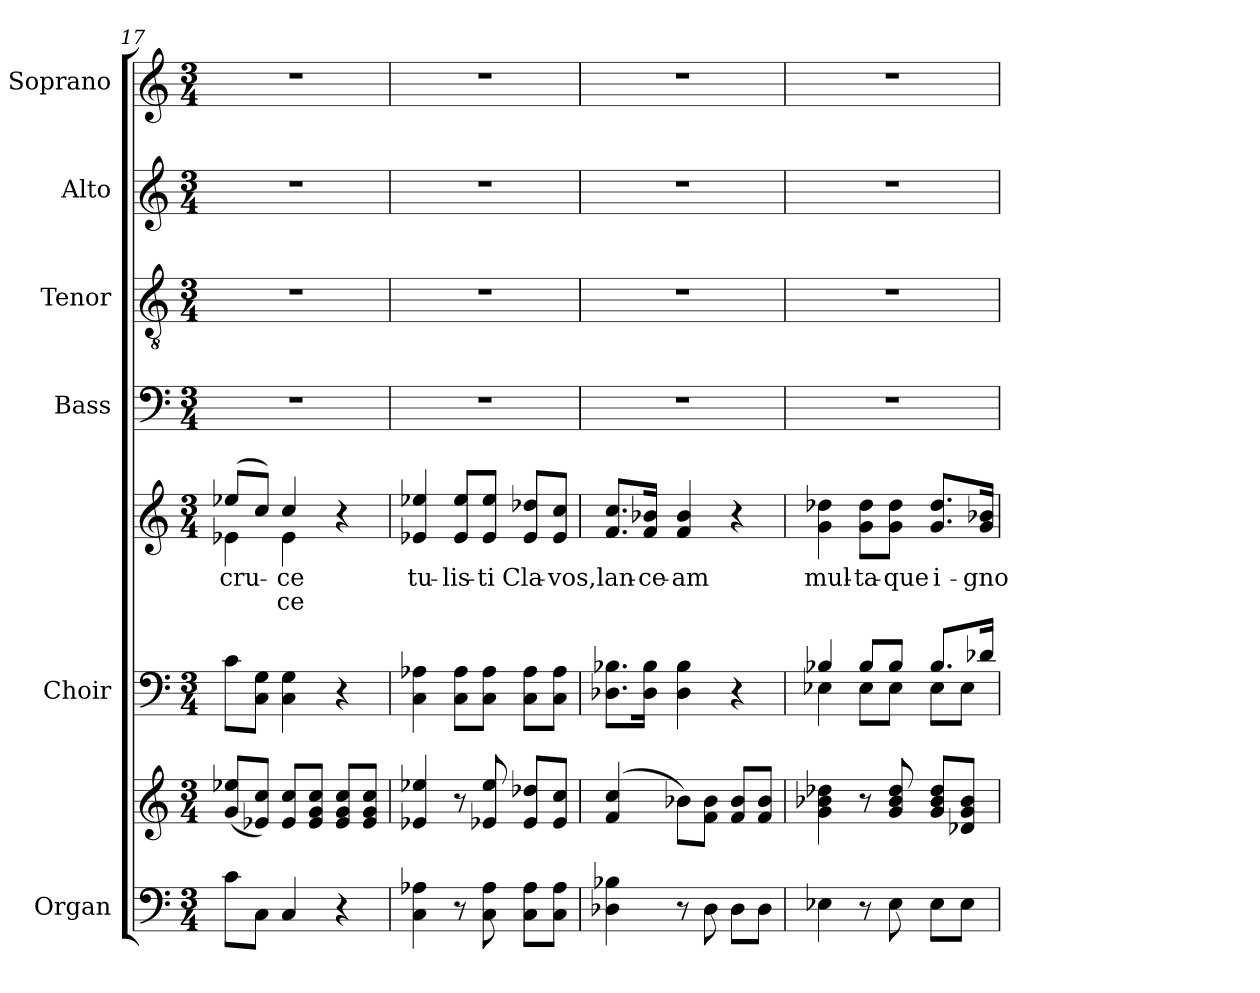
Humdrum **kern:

**kern	**kern	**kern	**kern	**text	**text	**kern	**kern	**kern	**kern
*part6	*part6	*part5	*part5	*part5	*part5	*part4	*part3	*part2	*part1
*staff8	*staff7	*staff6	*staff5	*staff5	*staff5	*staff4	*staff3	*staff2	*staff1
*I"Organ	*	*I"Choir	*	*	*	*I"Bass	*I"Tenor	*I"Alto	*I"Soprano
*I'Org.	*	*I'Choir	*	*	*	*I'B.	*I'T.	*I'A.	*I'S.
*clefF4	*clefG2	*clefF4	*clefG2	*	*	*clefF4	*clefGv2	*clefG2	*clefG2
*	*	*	*	*	*	*	*ITrd7c12	*	*
*k[]	*k[]	*k[]	*k[]	*	*	*k[]	*k[]	*k[]	*k[]
*C:	*C:	*C:	*C:	*	*	*C:	*C:	*C:	*C:
*M3/4	*M3/4	*M3/4	*M3/4	*	*	*M3/4	*M3/4	*M3/4	*M3/4
=17	=17	=17	=17	=17	=17	=17	=17	=17	=17
!	!	!	!	!LO:LY:b:color=#000000	!	!LO:N:vis=1	!LO:N:vis=1	!LO:N:vis=1	!LO:N:vis=1
*	*	*	*^	*	*	*	*	*	*
8ci\L	(8gi/ 8ee-Xi/L	8ci\L	(8ee-Xi/L	4e-Xi\	cru-	.	2.r	2.r	2.r	2.r
8Ci\J	8e-Xi/ 8cci/J)	8Ci\ 8Gi\J	8cci/J)	.	.	.	.	.	.	.
!	!	!	!	!	!LO:LY:b:color=#000000	!LO:LY:b:color=#000000	!	!	!	!
4Ci/	8e-i/ 8cci/L	4Ci\ 4Gi	4cci/	4e-i\	-ce	ce	.	.	.	.
.	8e-i/ 8gi/ 8cci/J	.	.	.	.	.	.	.	.	.
4r	8e-i/ 8gi/ 8cci/L	4r	4r	4ryy	.	.	.	.	.	.
.	8e-i/ 8gi/ 8cci/J	.	.	.	.	.	.	.	.	.
*	*	*	*v	*v	*	*	*	*	*	*
=18	=18	=18	=18	=18	=18	=18	=18	=18	=18
!	!	!	!	!LO:LY:b:color=#000000	!	!LO:N:vis=1	!LO:N:vis=1	!LO:N:vis=1	!LO:N:vis=1
4Ci\ 4A-Xi	4e-Xi/ 4ee-Xi	4Ci\ 4A-Xi	4e-Xi/ 4ee-Xi	tu-	.	2.r	2.r	2.r	2.r
!	!	!	!	!LO:LY:b:color=#000000	!	!	!	!	!
8r	8r	8Ci\ 8A-i\L	8e-i/ 8ee-i/L	-lis-	.	.	.	.	.
!	!	!	!	!LO:LY:b:color=#000000	!	!	!	!	!
8Ci\ 8A-i	8e-Xi/ 8ee-i	8Ci\ 8A-i\J	8e-i/ 8ee-i/J	-ti	.	.	.	.	.
!	!	!	!	!LO:LY:b:color=#000000	!	!	!	!	!
8Ci\ 8A-i\L	8e-i/ 8dd-Xi/L	8Ci\ 8A-i\L	8e-i/ 8dd-Xi/L	Cla-	.	.	.	.	.
!	!	!	!	!LO:LY:b:color=#000000	!	!	!	!	!
8Ci\ 8A-i\J	8e-i/ 8cci/J	8Ci\ 8A-i\J	8e-i/ 8cci/J	-vos,	.	.	.	.	.
=19	=19	=19	=19	=19	=19	=19	=19	=19	=19
!	!	!	!	!LO:LY:b:color=#000000	!	!LO:N:vis=1	!LO:N:vis=1	!LO:N:vis=1	!LO:N:vis=1
4D-Xi\ 4B-Xi	(4fi/ 4cci	8.D-Xi\ 8.B-Xi\L	8.fi/ 8.cci/L	lan-	.	2.r	2.r	2.r	2.r
!	!	!	!	!LO:LY:b:color=#000000	!	!	!	!	!
.	.	16D-i\ 16B-i\Jk	16fi/ 16b-Xi/Jk	-ce-	.	.	.	.	.
!	!	!	!	!LO:LY:b:color=#000000	!	!	!	!	!
8r	8b-Xi\L)	4D-i\ 4B-i	4fi/ 4b-i	-am	.	.	.	.	.
8D-i\	8fi\ 8b-i\J	.	.	.	.	.	.	.	.
8D-i\L	8fi/ 8b-i/L	4r	4r	.	.	.	.	.	.
8D-i\J	8fi/ 8b-i/J	.	.	.	.	.	.	.	.
=20	=20	=20	=20	=20	=20	=20	=20	=20	=20
*	*	*^	*	*	*	*	*	*	*
!	!	!	!	!	!LO:LY:b:color=#000000	!	!LO:N:vis=1	!LO:N:vis=1	!LO:N:vis=1	!LO:N:vis=1
4E-Xi\	4gi\ 4b-Xi 4dd-Xi	4B-Xi/	4E-Xi\	4gi\ 4dd-Xi	mul-	.	2.r	2.r	2.r	2.r
!	!	!	!	!	!LO:LY:b:color=#000000	!	!	!	!	!
8r	8r	8B-i/L	8E-i\L	8gi\ 8dd-i\L	-ta-	.	.	.	.	.
!	!	!	!	!	!LO:LY:b:color=#000000	!	!	!	!	!
8E-i\	8gi/ 8b-i 8dd-i	8B-i/J	8E-i\J	8gi\ 8dd-i\J	-que	.	.	.	.	.
!	!	!	!	!	!LO:LY:b:color=#000000	!	!	!	!	!
8E-i\L	8gi/ 8b-i/ 8dd-i/L	8.B-i/L	8E-i\L	8.gi/ 8.dd-i/L	i-	.	.	.	.	.
8E-i\J	8d-Xi/ 8gi/ 8b-i/J	.	8E-i\J	.	.	.	.	.	.	.
!	!	!	!	!	!LO:LY:b:color=#000000	!	!	!	!	!
.	.	16d-Xi/Jk	.	16gi/ 16b-Xi/Jk	-gno-	.	.	.	.	.
*	*	*v	*v	*	*	*	*	*	*	*
=	=	=	=	=	=	=	=	=	=
*-	*-	*-	*-	*-	*-	*-	*-	*-	*-
